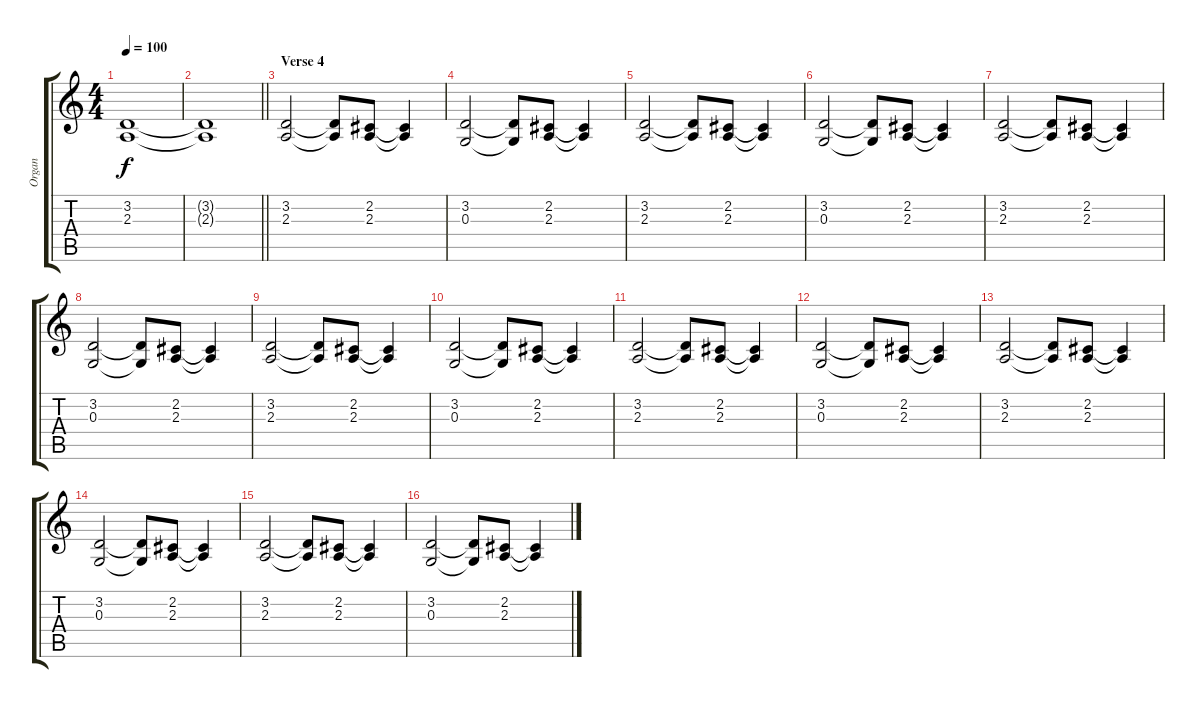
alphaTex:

\track ("Organ" "Organ") {instrument percussiveorgan}
\staff {score tabs}
\tuning (E4 B3 G3 D3 A2 E2) {hide}
\ts (4 4)
\tempo 100
\clef g2
\ks c
(3.2 2.3).1{dy f} |
\barLineRight lightlight
(3.2{t} 2.3{t}).1 |
\section ("" "Verse 4")
(3.2 2.3).2 (3.2{t} 2.3{t}).8 (2.2 2.3).8 (2.2{t} 2.3{t}).4 |
(3.2 0.3).2 (3.2{t} 0.3{t}).8 (2.2 2.3).8 (2.2{t} 2.3{t}).4 |
(3.2 2.3).2 (3.2{t} 2.3{t}).8 (2.2 2.3).8 (2.2{t} 2.3{t}).4 |
(3.2 0.3).2 (3.2{t} 0.3{t}).8 (2.2 2.3).8 (2.2{t} 2.3{t}).4 |
(3.2 2.3).2 (3.2{t} 2.3{t}).8 (2.2 2.3).8 (2.2{t} 2.3{t}).4 |
(3.2 0.3).2 (3.2{t} 0.3{t}).8 (2.2 2.3).8 (2.2{t} 2.3{t}).4 |
(3.2 2.3).2 (3.2{t} 2.3{t}).8 (2.2 2.3).8 (2.2{t} 2.3{t}).4 |
(3.2 0.3).2 (3.2{t} 0.3{t}).8 (2.2 2.3).8 (2.2{t} 2.3{t}).4 |
(3.2 2.3).2 (3.2{t} 2.3{t}).8 (2.2 2.3).8 (2.2{t} 2.3{t}).4 |
(3.2 0.3).2 (3.2{t} 0.3{t}).8 (2.2 2.3).8 (2.2{t} 2.3{t}).4 |
(3.2 2.3).2 (3.2{t} 2.3{t}).8 (2.2 2.3).8 (2.2{t} 2.3{t}).4 |
(3.2 0.3).2 (3.2{t} 0.3{t}).8 (2.2 2.3).8 (2.2{t} 2.3{t}).4 |
(3.2 2.3).2 (3.2{t} 2.3{t}).8 (2.2 2.3).8 (2.2{t} 2.3{t}).4 |
(3.2 0.3).2 (3.2{t} 0.3{t}).8 (2.2 2.3).8 (2.2{t} 2.3{t}).4
